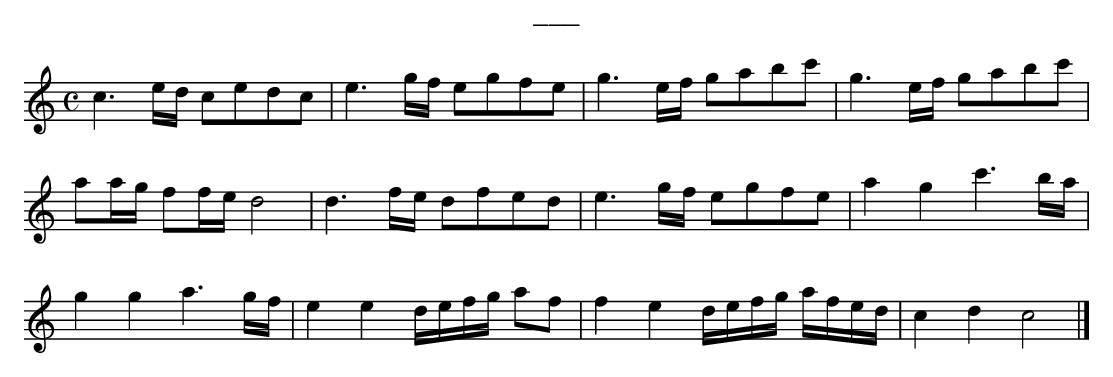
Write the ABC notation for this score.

X:1
T:___
K:Cmaj
M:C
L:1/16
c6 ed c2e2d2c2|e6 gf e2g2f2e2|g6 ef g2a2b2c'2|g6 ef g2a2b2c'2|
a2ag f2fe d8|d6 fe d2f2e2d2|e6 gf e2g2f2e2|a4 g4 c'6 ba|
g4 g4 a6 gf|e4 e4 defg a2f2|f4 e4 defg afed|c4 d4 c8|]
